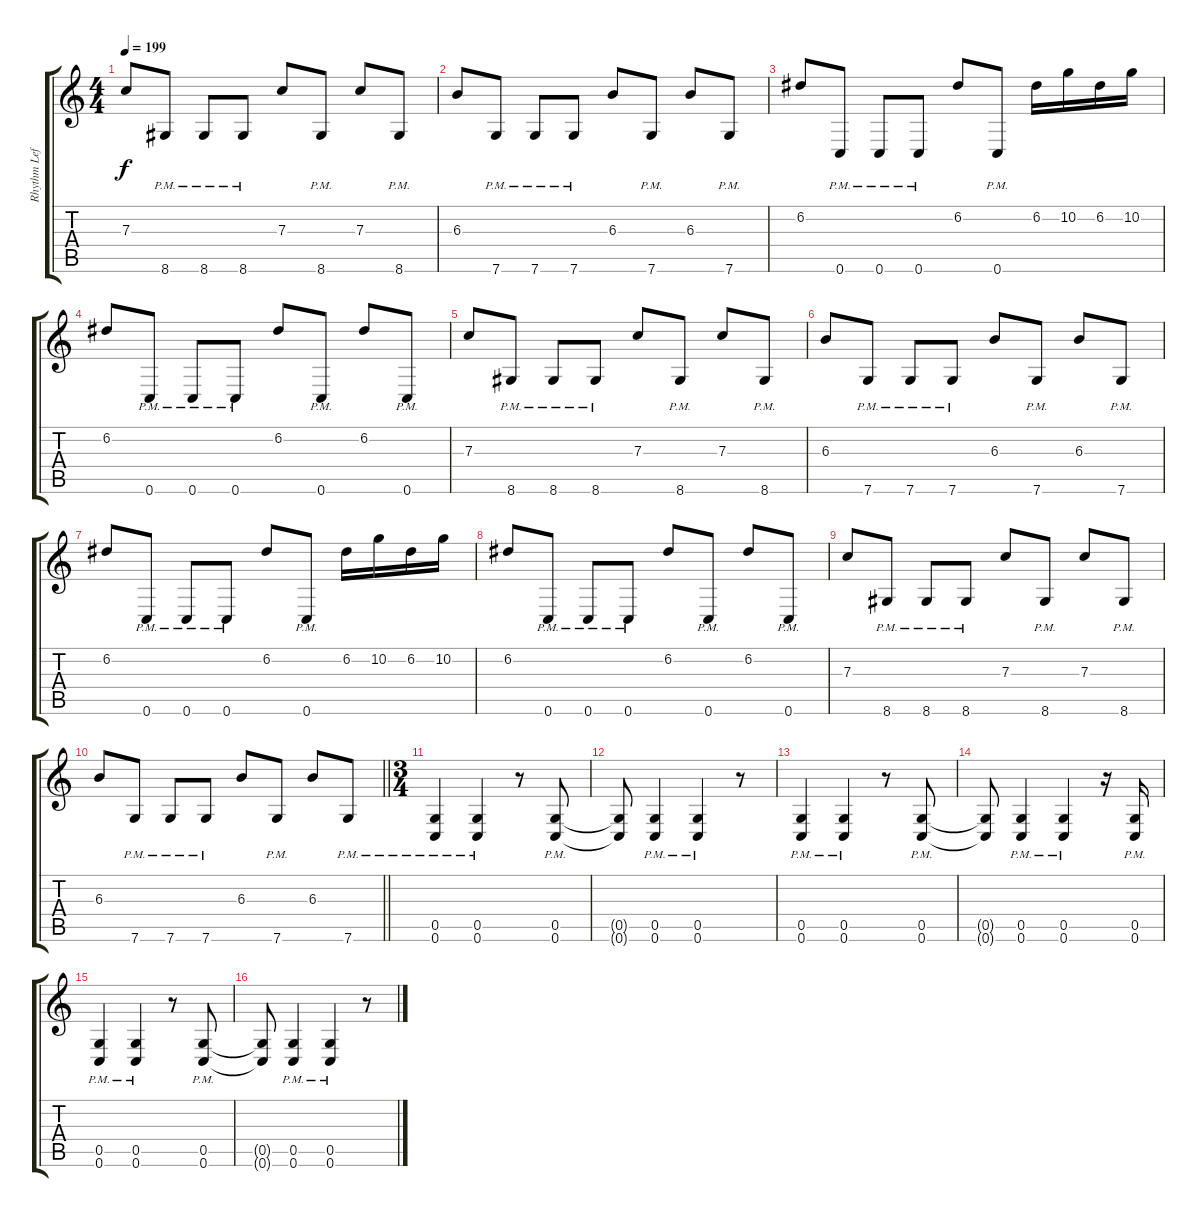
\track ("Rhythm Left" "Rhythm Lef") {instrument distortionguitar}
\staff {score tabs}
\tuning (D4 A3 F3 C3 G2 C2) {hide}
\ts (4 4)
\tempo 199
\clef g2
\ks c
7.3.8{dy f} 8.6{pm}.8 8.6{pm}.8 8.6{pm}.8 7.3.8 8.6{pm}.8 7.3.8 8.6{pm}.8 |
6.3.8 7.6{pm}.8 7.6{pm}.8 7.6{pm}.8 6.3.8 7.6{pm}.8 6.3.8 7.6{pm}.8 |
6.2.8 0.6{pm}.8 0.6{pm}.8 0.6{pm}.8 6.2.8 0.6{pm}.8 6.2.16 10.2.16 6.2.16 10.2.16 |
6.2.8 0.6{pm}.8 0.6{pm}.8 0.6{pm}.8 6.2.8 0.6{pm}.8 6.2.8 0.6{pm}.8 |
7.3.8 8.6{pm}.8 8.6{pm}.8 8.6{pm}.8 7.3.8 8.6{pm}.8 7.3.8 8.6{pm}.8 |
6.3.8 7.6{pm}.8 7.6{pm}.8 7.6{pm}.8 6.3.8 7.6{pm}.8 6.3.8 7.6{pm}.8 |
6.2.8 0.6{pm}.8 0.6{pm}.8 0.6{pm}.8 6.2.8 0.6{pm}.8 6.2.16 10.2.16 6.2.16 10.2.16 |
6.2.8 0.6{pm}.8 0.6{pm}.8 0.6{pm}.8 6.2.8 0.6{pm}.8 6.2.8 0.6{pm}.8 |
7.3.8 8.6{pm}.8 8.6{pm}.8 8.6{pm}.8 7.3.8 8.6{pm}.8 7.3.8 8.6{pm}.8 |
\barLineRight lightlight
6.3.8 7.6{pm}.8 7.6{pm}.8 7.6{pm}.8 6.3.8 7.6{pm}.8 6.3.8 7.6{pm}.8 |
\ts (3 4)
\section ("" "")
(0.5{pm} 0.6{pm}).4 (0.5{pm} 0.6{pm}).4 r.8 (0.5{pm} 0.6{pm}).8 |
(0.5{t} 0.6{t}).8 (0.5{pm} 0.6{pm}).4 (0.5{pm} 0.6{pm}).4 r.8 |
(0.5{pm} 0.6{pm}).4 (0.5{pm} 0.6{pm}).4 r.8 (0.5{pm} 0.6{pm}).8 |
(0.5{t} 0.6{t}).8 (0.5{pm} 0.6{pm}).4 (0.5{pm} 0.6{pm}).4 r.16 (0.5{pm} 0.6{pm}).16 |
(0.5{pm} 0.6{pm}).4 (0.5{pm} 0.6{pm}).4 r.8 (0.5{pm} 0.6{pm}).8 |
(0.5{t} 0.6{t}).8 (0.5{pm} 0.6{pm}).4 (0.5{pm} 0.6{pm}).4 r.8
